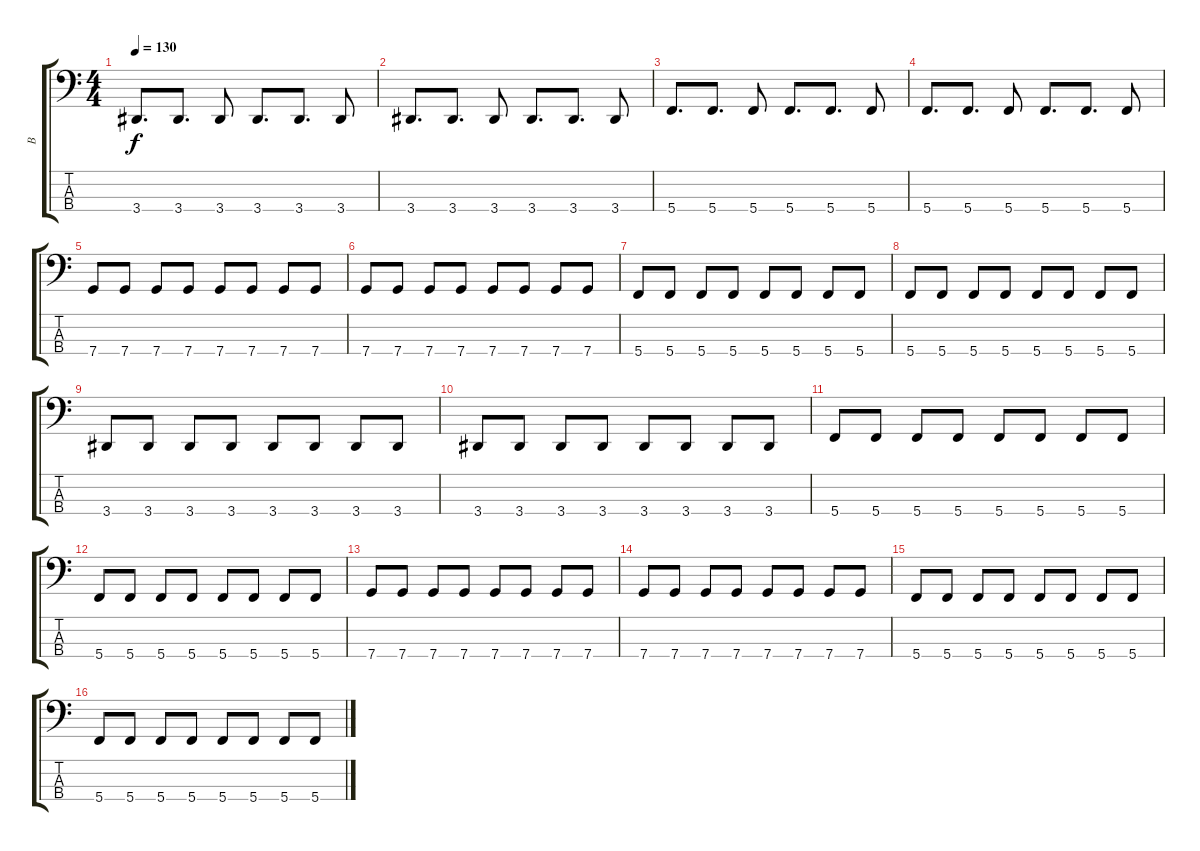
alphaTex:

\track ("B" "B") {instrument electricbassfinger}
\staff {score tabs}
\tuning (F2 C2 G1 C1) {hide}
\ts (4 4)
\tempo 130
\clef f4
\ks c
3.4.8{d dy f} 3.4.8{d} 3.4.8 3.4.8{d} 3.4.8{d} 3.4.8 |
3.4.8{d} 3.4.8{d} 3.4.8 3.4.8{d} 3.4.8{d} 3.4.8 |
5.4.8{d} 5.4.8{d} 5.4.8 5.4.8{d} 5.4.8{d} 5.4.8 |
5.4.8{d} 5.4.8{d} 5.4.8 5.4.8{d} 5.4.8{d} 5.4.8 |
7.4.8 7.4.8 7.4.8 7.4.8 7.4.8 7.4.8 7.4.8 7.4.8 |
7.4.8 7.4.8 7.4.8 7.4.8 7.4.8 7.4.8 7.4.8 7.4.8 |
5.4.8 5.4.8 5.4.8 5.4.8 5.4.8 5.4.8 5.4.8 5.4.8 |
5.4.8 5.4.8 5.4.8 5.4.8 5.4.8 5.4.8 5.4.8 5.4.8 |
3.4.8 3.4.8 3.4.8 3.4.8 3.4.8 3.4.8 3.4.8 3.4.8 |
3.4.8 3.4.8 3.4.8 3.4.8 3.4.8 3.4.8 3.4.8 3.4.8 |
5.4.8 5.4.8 5.4.8 5.4.8 5.4.8 5.4.8 5.4.8 5.4.8 |
5.4.8 5.4.8 5.4.8 5.4.8 5.4.8 5.4.8 5.4.8 5.4.8 |
7.4.8 7.4.8 7.4.8 7.4.8 7.4.8 7.4.8 7.4.8 7.4.8 |
7.4.8 7.4.8 7.4.8 7.4.8 7.4.8 7.4.8 7.4.8 7.4.8 |
5.4.8 5.4.8 5.4.8 5.4.8 5.4.8 5.4.8 5.4.8 5.4.8 |
5.4.8 5.4.8 5.4.8 5.4.8 5.4.8 5.4.8 5.4.8 5.4.8
